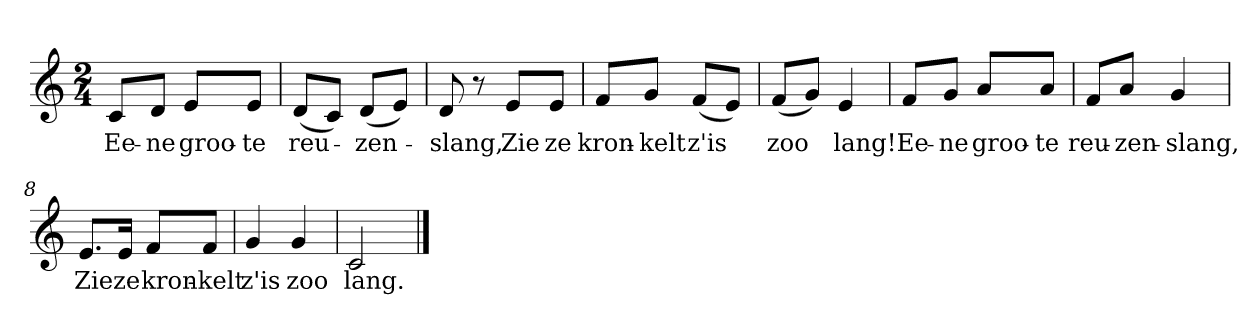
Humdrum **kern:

**kern	**text
*part1	*part1
*staff1	*staff1
*clefG2	*
*k[]	*
*C:	*
*M2/4	*
*MM120	*
=1	=1
8c/L	Ee-
8d/J	-ne
8e/L	groo-
8e/J	-te
=2	=2
(8d/L	reu-
8c/J)	.
(8d/L	-zen-
8e/J)	.
=3	=3
8d	-slang,
8r	.
8e/L	Zie
8e/J	ze
=4	=4
8f/L	kron-
8g/J	-kelt
(8f/L	z'is
8e/J)	.
=5	=5
(8f/L	zoo
8g/J)	.
4e	lang!
=6	=6
8f/L	Ee-
8g/J	-ne
8a/L	groo-
8a/J	-te
=7	=7
8f/L	reu-
8a/J	-zen-
4g	-slang,
=8	=8
8.e/L	Zie
16e/Jk	ze
8f/L	kron-
8f/J	-kelt
=9	=9
4g	z'is
4g	zoo
=10	=10
2c	lang.
==	==
*-	*-
